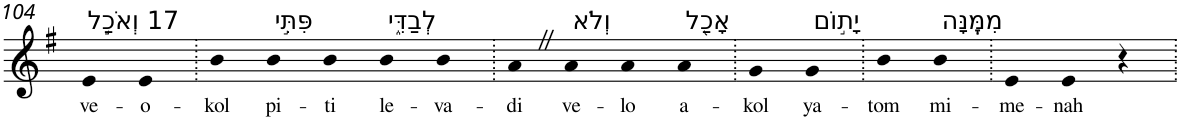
**kern	**text
*part1	*part1
*staff1	*staff1
*I"Piano	*
*I'Pno	*
!!LO:PB:g=z
*clefG2	*
*k[f#]	*
*G:	*
=104	=104
!LO:TX:a:t=17 וְאֹכַ֣ל	!
!	!LO:LY:b
4e	ve-
!	!LO:LY:b
4e	-o-
=105.	=105.
!	!LO:LY:b
4b	-kol
!LO:TX:a:t=פִּתִּ֣י	!
!	!LO:LY:b
4b	pi-
!	!LO:LY:b
4b	-ti
!LO:TX:a:t=לְבַדִּ֑י	!
!	!LO:LY:b
4b	le-
!	!LO:LY:b
4b	-va-
=106.	=106.
!	!LO:LY:b
4aZ	-di
!LO:TX:a:t=וְלֹא	!
!	!LO:LY:b
4a	ve-
!	!LO:LY:b
4a	-lo
!LO:TX:a:t=אָכַ֖ל	!
!	!LO:LY:b
4a	a-
=107.	=107.
!	!LO:LY:b
4g	-kol
!LO:TX:a:t=יָת֣וֹם	!
!	!LO:LY:b
4g	ya-
=108.	=108.
!	!LO:LY:b
4b	-tom
!LO:TX:a:t=מִמֶּֽנָּה	!
!	!LO:LY:b
4b	mi-
=109.	=109.
!	!LO:LY:b
4e	-me-
!	!LO:LY:b
4e	-nah
4r	.
=.	=.
*-	*-
